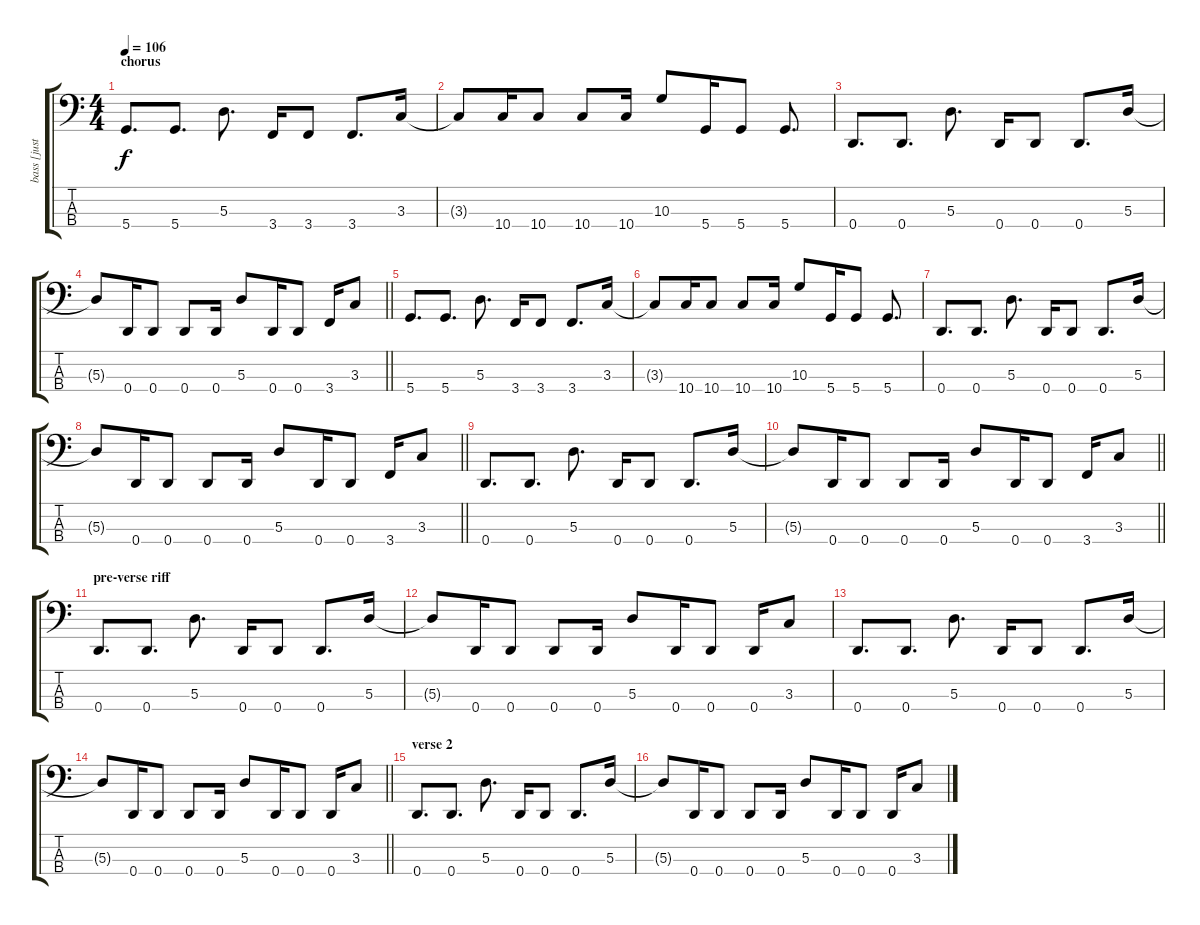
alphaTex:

\track ("bass [justin chancellor]" "bass [just") {instrument electricbassfinger}
\staff {score tabs}
\tuning (G2 D2 A1 D1) {hide}
\ts (4 4)
\section ("" "chorus")
\tempo 106
\clef f4
\ks c
5.4.8{d dy f} 5.4.8{d} 5.3.8{d} 3.4.16 3.4.8 3.4.8{d} 3.3.16 |
3.3{t}.8 10.4.16 10.4.8 10.4.8 10.4.16 10.3.8 5.4.16 5.4.8 5.4.8{d} |
0.4.8{d} 0.4.8{d} 5.3.8{d} 0.4.16 0.4.8 0.4.8{d} 5.3.16 |
\barLineRight lightlight
5.3{t}.8 0.4.16 0.4.8 0.4.8 0.4.16 5.3.8 0.4.16 0.4.8 3.4.16 3.3.8 |
5.4.8{d} 5.4.8{d} 5.3.8{d} 3.4.16 3.4.8 3.4.8{d} 3.3.16 |
3.3{t}.8 10.4.16 10.4.8 10.4.8 10.4.16 10.3.8 5.4.16 5.4.8 5.4.8{d} |
0.4.8{d} 0.4.8{d} 5.3.8{d} 0.4.16 0.4.8 0.4.8{d} 5.3.16 |
\barLineRight lightlight
5.3{t}.8 0.4.16 0.4.8 0.4.8 0.4.16 5.3.8 0.4.16 0.4.8 3.4.16 3.3.8 |
0.4.8{d} 0.4.8{d} 5.3.8{d} 0.4.16 0.4.8 0.4.8{d} 5.3.16 |
\barLineRight lightlight
5.3{t}.8 0.4.16 0.4.8 0.4.8 0.4.16 5.3.8 0.4.16 0.4.8 3.4.16 3.3.8 |
\section ("" "pre-verse riff")
0.4.8{d} 0.4.8{d} 5.3.8{d} 0.4.16 0.4.8 0.4.8{d} 5.3.16 |
5.3{t}.8 0.4.16 0.4.8 0.4.8 0.4.16 5.3.8 0.4.16 0.4.8 0.4.16 3.3.8 |
0.4.8{d} 0.4.8{d} 5.3.8{d} 0.4.16 0.4.8 0.4.8{d} 5.3.16 |
\barLineRight lightlight
5.3{t}.8 0.4.16 0.4.8 0.4.8 0.4.16 5.3.8 0.4.16 0.4.8 0.4.16 3.3.8 |
\section ("" "verse 2")
0.4.8{d} 0.4.8{d} 5.3.8{d} 0.4.16 0.4.8 0.4.8{d} 5.3.16 |
5.3{t}.8 0.4.16 0.4.8 0.4.8 0.4.16 5.3.8 0.4.16 0.4.8 0.4.16 3.3.8
